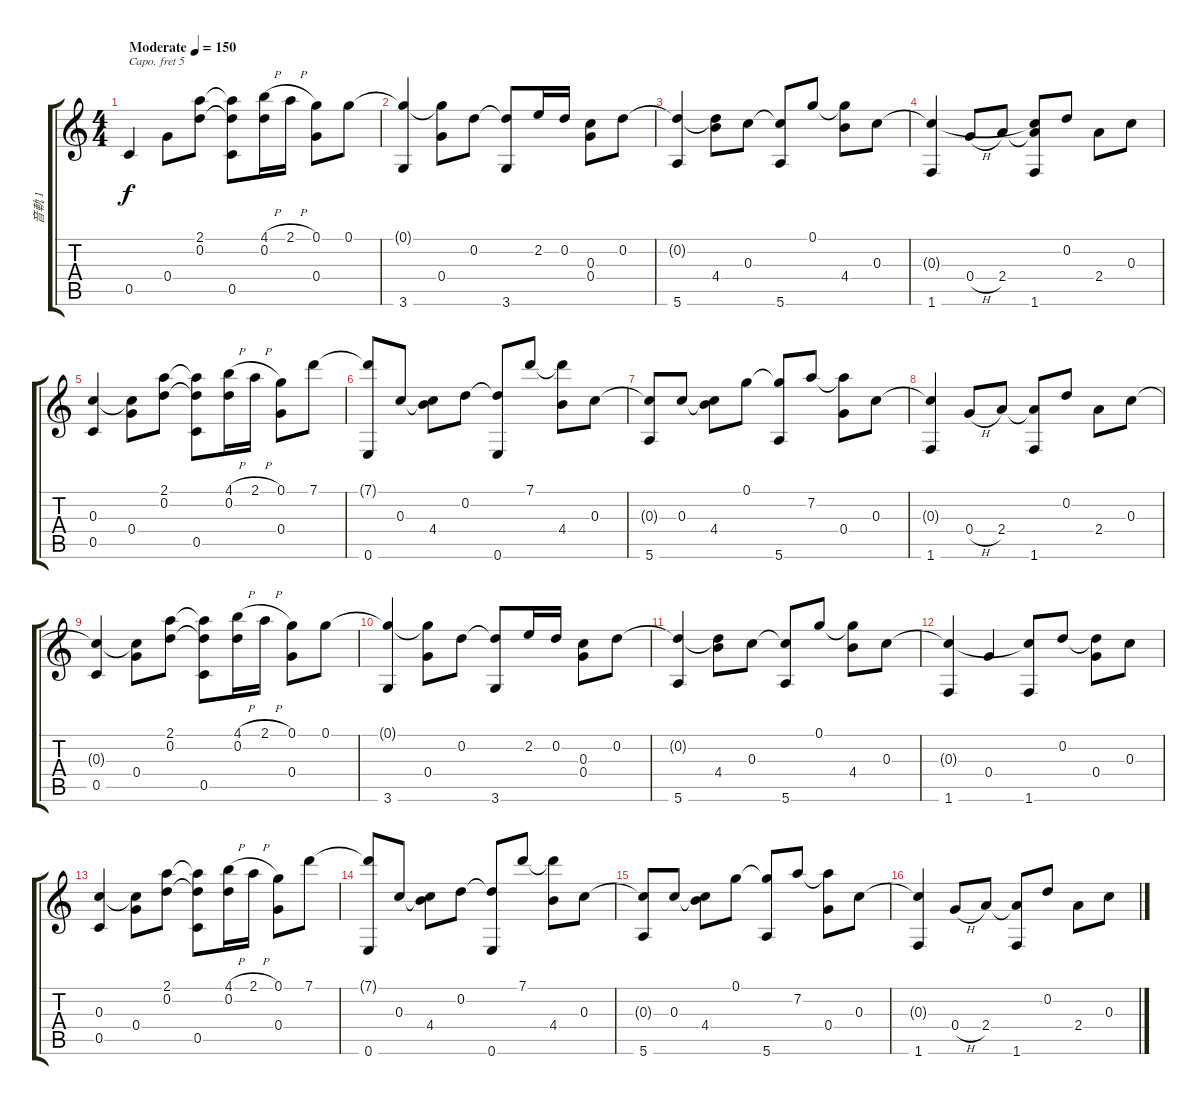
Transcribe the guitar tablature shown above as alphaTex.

\track ("音軌 1" "音軌 1") {instrument acousticguitarsteel}
\staff {score tabs}
\capo 5
\tuning (D4 A3 G3 D3 G2 B1) {hide}
\ts (4 4)
\tempo (150 "Moderate")
\clef g2
\ks c
0.5.4{dy f instrument acousticguitarsteel} 0.4.8 (2.1 0.2).8 (2.1{t} 0.2{t} 0.5).8 (4.1{h} 0.2).16 2.1{h}.16 (0.1 0.4).8 0.1.8 |
(0.1{t} 3.6).4 (0.1{t} 0.4).8 0.2.8 (0.2{t} 3.6).8 2.2.16 0.2.16 (0.3 0.4).8 0.2.8 |
(0.2{t} 5.6).4 (0.2{t} 4.4).8 0.3.8 (0.3{t} 5.6).8 0.1.8 (0.1{t} 4.4).8 0.3.8 |
(0.3{t} 1.6).4 0.4{h}.8 2.4.8 (0.3{t} 2.4{t} 1.6).8 0.2.8 2.4.8 0.3.8 |
(0.3 0.5).4 (0.3{t} 0.4).8 (2.1 0.2).8 (2.1{t} 0.2{t} 0.5).8 (4.1{h} 0.2).16 2.1{h}.16 (0.1 0.4).8 7.1.8 |
(7.1{t} 0.6).8 0.3.8 (0.3{t} 4.4).8 0.2.8 (0.2{t} 0.6).8 7.1.8 (7.1{t} 4.4).8 0.3.8 |
(0.3{t} 5.6).8 0.3.8 (0.3{t} 4.4).8 0.1.8 (0.1{t} 5.6).8 7.2.8 (7.2{t} 0.4).8 0.3.8 |
(0.3{t} 1.6).4 0.4{h}.8 2.4.8 (2.4{t} 1.6).8 0.2.8 2.4.8 0.3.8 |
(0.3{t} 0.5).4 (0.3{t} 0.4).8 (2.1 0.2).8 (2.1{t} 0.2{t} 0.5).8 (4.1{h} 0.2).16 2.1{h}.16 (0.1 0.4).8 0.1.8 |
(0.1{t} 3.6).4 (0.1{t} 0.4).8 0.2.8 (0.2{t} 3.6).8 2.2.16 0.2.16 (0.3 0.4).8 0.2.8 |
(0.2{t} 5.6).4 (0.2{t} 4.4).8 0.3.8 (0.3{t} 5.6).8 0.1.8 (0.1{t} 4.4).8 0.3.8 |
(0.3{t} 1.6).4 0.4.4 (0.3{t} 1.6).8 0.2.8 (0.2{t} 0.4).8 0.3.8 |
(0.3 0.5).4 (0.3{t} 0.4).8 (2.1 0.2).8 (2.1{t} 0.2{t} 0.5).8 (4.1{h} 0.2).16 2.1{h}.16 (0.1 0.4).8 7.1.8 |
(7.1{t} 0.6).8 0.3.8 (0.3{t} 4.4).8 0.2.8 (0.2{t} 0.6).8 7.1.8 (7.1{t} 4.4).8 0.3.8 |
(0.3{t} 5.6).8 0.3.8 (0.3{t} 4.4).8 0.1.8 (0.1{t} 5.6).8 7.2.8 (7.2{t} 0.4).8 0.3.8 |
(0.3{t} 1.6).4 0.4{h}.8 2.4.8 (2.4{t} 1.6).8 0.2.8 2.4.8 0.3.8
